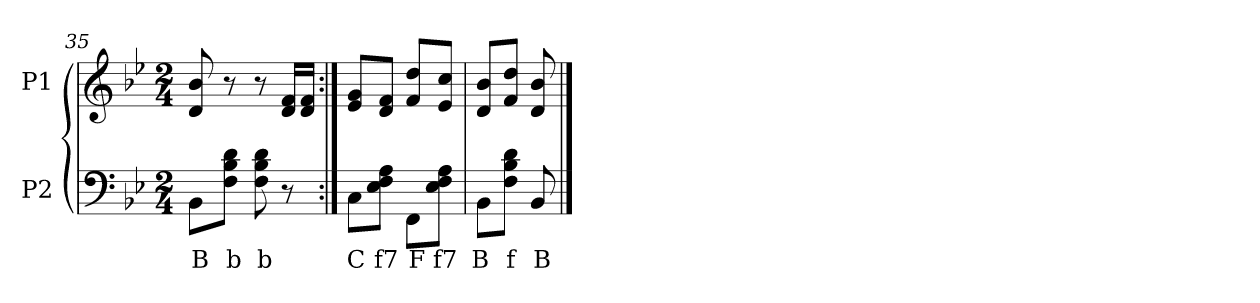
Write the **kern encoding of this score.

**kern	**text	**kern
*part2	*part2	*part1
*staff2	*staff2	*staff1
*I"P2	*	*I"P1
*clefF4	*	*clefG2
*k[b-e-]	*	*k[b-e-]
*B-:	*	*B-:
*M2/4	*	*M2/4
=35	=35	=35
!	!LO:LY:b:color=#000000	!
*	*	*^
8BB-i\L	B	8di/ 8b-i	8ryy
!	!LO:LY:b:color=#000000	!	!
8Fi\ 8B-i 8diJ	b	8r	8ryy
!	!LO:LY:b:color=#000000	!	!
8Fi\ 8B-i 8di	b	8r	8ryy
8r	.	16di/ 16fiLL	8ryy
.	.	16di/ 16fiJJ	.
*	*	*v	*v
=36:|!	=36:|!	=36:|!
!	!LO:LY:b:color=#000000	!
8Ci\L	C	8e-i/ 8giL
!	!LO:LY:b:color=#000000	!
8E-i\ 8Fi 8AiJ	f7	8di/ 8fiJ
!	!LO:LY:b:color=#000000	!
8FFi\L	F	8fi/ 8ddiL
!	!LO:LY:b:color=#000000	!
8E-i\ 8Fi 8AiJ	f7	8e-i/ 8cciJ
=37	=37	=37
!	!LO:LY:b:color=#000000	!
8BB-i\L	B	8di/ 8b-iL
!	!LO:LY:b:color=#000000	!
8Fi\ 8B-i 8diJ	f	8fi/ 8ddiJ
!	!LO:LY:b:color=#000000	!
8BB-i/	B	8di/ 8b-i
==	==	==
*-	*-	*-
